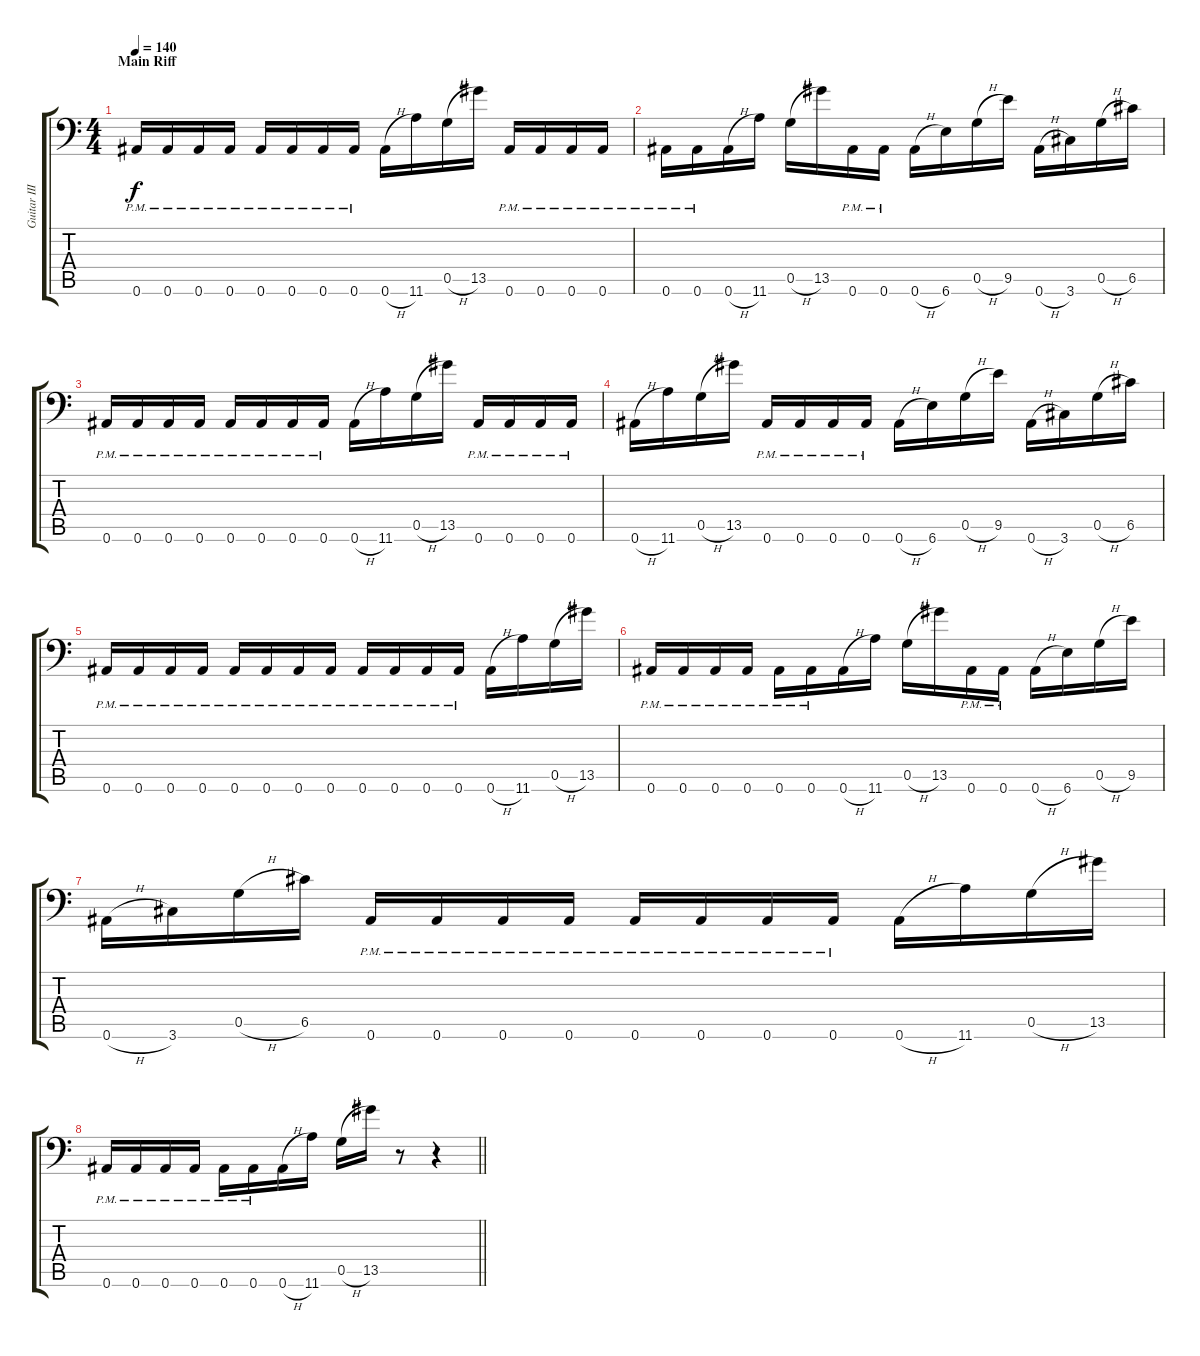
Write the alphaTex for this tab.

\track ("Guitar III" "Guitar III") {instrument overdrivenguitar}
\staff {score tabs}
\tuning (D4 A3 F3 C3 G2 Bb1) {hide}
\ts (4 4)
\section ("" "Main Riff")
\tempo 140
\clef f4
\ks c
0.6{pm}.16{dy f} 0.6{pm}.16 0.6{pm}.16 0.6{pm}.16 0.6{pm}.16 0.6{pm}.16 0.6{pm}.16 0.6{pm}.16 0.6{h}.16 11.6.16 0.5{h}.16 13.5.16 0.6{pm}.16 0.6{pm}.16 0.6{pm}.16 0.6{pm}.16 |
0.6{pm}.16 0.6{pm}.16 0.6{h}.16 11.6.16 0.5{h}.16 13.5.16 0.6{pm}.16 0.6{pm}.16 0.6{h}.16 6.6.16 0.5{h}.16 9.5.16 0.6{h}.16 3.6.16 0.5{h}.16 6.5.16 |
0.6{pm}.16 0.6{pm}.16 0.6{pm}.16 0.6{pm}.16 0.6{pm}.16 0.6{pm}.16 0.6{pm}.16 0.6{pm}.16 0.6{h}.16 11.6.16 0.5{h}.16 13.5.16 0.6{pm}.16 0.6{pm}.16 0.6{pm}.16 0.6{pm}.16 |
0.6{h}.16 11.6.16 0.5{h}.16 13.5.16 0.6{pm}.16 0.6{pm}.16 0.6{pm}.16 0.6{pm}.16 0.6{h}.16 6.6.16 0.5{h}.16 9.5.16 0.6{h}.16 3.6.16 0.5{h}.16 6.5.16 |
0.6{pm}.16 0.6{pm}.16 0.6{pm}.16 0.6{pm}.16 0.6{pm}.16 0.6{pm}.16 0.6{pm}.16 0.6{pm}.16 0.6{pm}.16 0.6{pm}.16 0.6{pm}.16 0.6{pm}.16 0.6{h}.16 11.6.16 0.5{h}.16 13.5.16 |
0.6{pm}.16 0.6{pm}.16 0.6{pm}.16 0.6{pm}.16 0.6{pm}.16 0.6{pm}.16 0.6{h}.16 11.6.16 0.5{h}.16 13.5.16 0.6{pm}.16 0.6{pm}.16 0.6{h}.16 6.6.16 0.5{h}.16 9.5.16 |
0.6{h}.16 3.6.16 0.5{h}.16 6.5.16 0.6{pm}.16 0.6{pm}.16 0.6{pm}.16 0.6{pm}.16 0.6{pm}.16 0.6{pm}.16 0.6{pm}.16 0.6{pm}.16 0.6{h}.16 11.6.16 0.5{h}.16 13.5.16 |
\barLineRight lightlight
0.6{pm}.16 0.6{pm}.16 0.6{pm}.16 0.6{pm}.16 0.6{pm}.16 0.6{pm}.16 0.6{h}.16 11.6.16 0.5{h}.16 13.5.16 r.8 r.4
